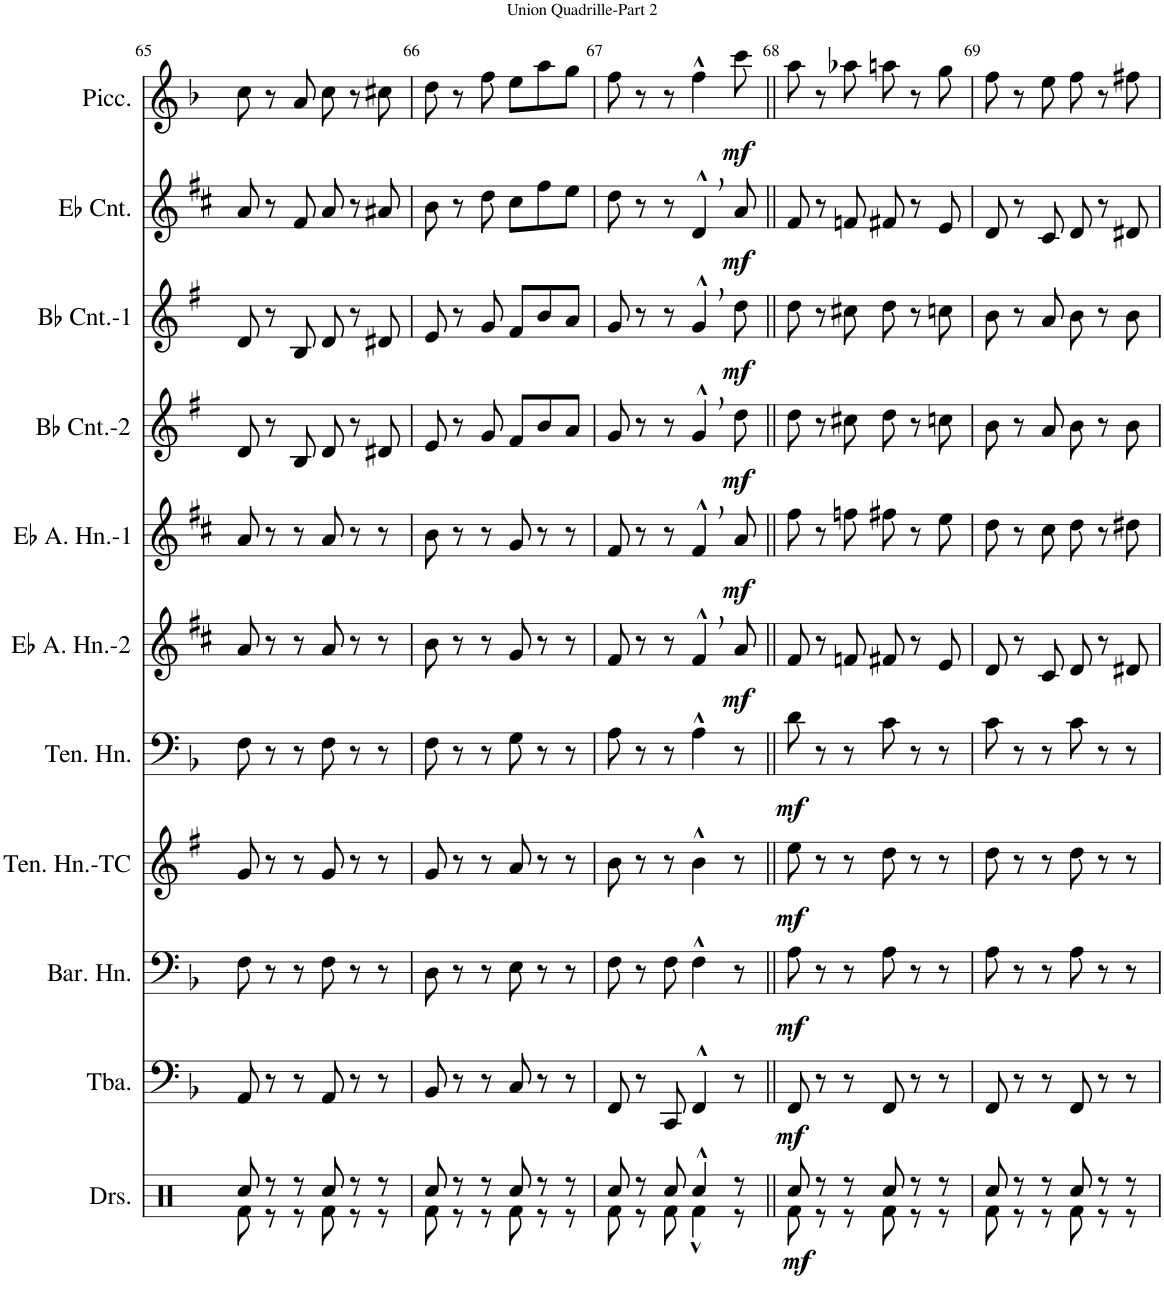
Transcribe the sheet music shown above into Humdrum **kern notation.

**kern	**dynam	**kern	**dynam	**kern	**dynam	**kern	**dynam	**kern	**dynam	**kern	**dynam	**kern	**dynam	**kern	**dynam	**kern	**dynam	**kern	**dynam	**kern	**dynam
*part11	*part11	*part10	*part10	*part9	*part9	*part8	*part8	*part7	*part7	*part6	*part6	*part5	*part5	*part4	*part4	*part3	*part3	*part2	*part2	*part1	*part1
*staff11	*staff11	*staff10	*staff10	*staff9	*staff9	*staff8	*staff8	*staff7	*staff7	*staff6	*staff6	*staff5	*staff5	*staff4	*staff4	*staff3	*staff3	*staff2	*staff2	*staff1	*staff1
*I"Drums	*	*I"Tuba	*	*I"Baritone Horn	*	*I"Tenor Horn-TC	*	*I"Tenor Horn	*	*I"Eb Alto Horn-2	*	*I"Eb Alto Horn-1	*	*I"Bb Cornet-2	*	*I"Bb Cornet-1	*	*I"Eb Cornet	*	*I"Piccolo	*
*I'Drs.	*	*I'Tba.	*	*I'Bar. Hn.	*	*I'Ten. Hn.-TC	*	*I'Ten. Hn.	*	*I'Eb A. Hn.-2	*	*I'Eb A. Hn.-1	*	*I'Bb Cnt.-2	*	*I'Bb Cnt.-1	*	*I'Eb Cnt.	*	*I'Picc.	*
!!LO:PB:g=z
*clefX	*	*clefF4	*	*clefF4	*	*clefG2	*	*clefF4	*	*clefG2	*	*clefG2	*	*clefG2	*	*clefG2	*	*clefG2	*	*clefG2	*
*	*	*	*	*Trd4c7	*	*Trd8c14	*	*Trd4c7	*	*Trd5c9	*	*Trd5c9	*	*Trd1c2	*	*Trd1c2	*	*Trd-2c-3	*	*Trd-7c-12	*
*k[]	*	*k[b-]	*	*k[b-]	*	*k[f#]	*	*k[b-]	*	*k[f#c#]	*	*k[f#c#]	*	*k[f#]	*	*k[f#]	*	*k[f#c#]	*	*k[b-]	*
*M6/8	*	*M6/8	*	*M6/8	*	*M6/8	*	*M6/8	*	*M6/8	*	*M6/8	*	*M6/8	*	*M6/8	*	*M6/8	*	*M6/8	*
=65	=65	=65	=65	=65	=65	=65	=65	=65	=65	=65	=65	=65	=65	=65	=65	=65	=65	=65	=65	=65	=65
*^	*	*	*	*	*	*	*	*	*	*	*	*	*	*	*	*	*	*	*	*	*
8Rcc/	8Rf\	.	8AA/	.	8F\	.	8g/	.	8F\	.	8a/	.	8a/	.	8d/	.	8d/	.	8a/	.	8cc\	.
8r	8r	.	8r	.	8r	.	8r	.	8r	.	8r	.	8r	.	8r	.	8r	.	8r	.	8r	.
8r	8r	.	8r	.	8r	.	8r	.	8r	.	8r	.	8r	.	8B/	.	8B/	.	8f#/	.	8a/	.
8Rcc/	8Rf\	.	8AA/	.	8F\	.	8g/	.	8F\	.	8a/	.	8a/	.	8d/	.	8d/	.	8a/	.	8cc\	.
8r	8r	.	8r	.	8r	.	8r	.	8r	.	8r	.	8r	.	8r	.	8r	.	8r	.	8r	.
8r	8r	.	8r	.	8r	.	8r	.	8r	.	8r	.	8r	.	8d#X/	.	8d#X/	.	8a#X/	.	8cc#X\	.
=66	=66	=66	=66	=66	=66	=66	=66	=66	=66	=66	=66	=66	=66	=66	=66	=66	=66	=66	=66	=66	=66	=66
8Rcc/	8Rf\	.	8BB-/	.	8D\	.	8g/	.	8F\	.	8b\	.	8b\	.	8e/	.	8e/	.	8b\	.	8dd\	.
8r	8r	.	8r	.	8r	.	8r	.	8r	.	8r	.	8r	.	8r	.	8r	.	8r	.	8r	.
8r	8r	.	8r	.	8r	.	8r	.	8r	.	8r	.	8r	.	8g/	.	8g/	.	8dd\	.	8ff\	.
8Rcc/	8Rf\	.	8C/	.	8E\	.	8a/	.	8G\	.	8g/	.	8g/	.	8f#/L	.	8f#/L	.	8cc#\L	.	8ee\L	.
8r	8r	.	8r	.	8r	.	8r	.	8r	.	8r	.	8r	.	8b/	.	8b/	.	8ff#\	.	8aa\	.
8r	8r	.	8r	.	8r	.	8r	.	8r	.	8r	.	8r	.	8a/J	.	8a/J	.	8ee\J	.	8gg\J	.
=67	=67	=67	=67	=67	=67	=67	=67	=67	=67	=67	=67	=67	=67	=67	=67	=67	=67	=67	=67	=67	=67	=67
8Rcc/	8Rf\	.	8FF/	.	8F\	.	8b\	.	8A\	.	8f#/	.	8f#/	.	8g/	.	8g/	.	8dd\	.	8ff\	.
8r	8r	.	8r	.	8r	.	8r	.	8r	.	8r	.	8r	.	8r	.	8r	.	8r	.	8r	.
8Rcc/	8Rf\	.	8CC/	.	8F\	.	8r	.	8r	.	8r	.	8r	.	8r	.	8r	.	8r	.	8r	.
4Rcc^^/	4Rf^^\	.	4FF^^/	.	4F^^\	.	4b^^\	.	4A^^\	.	4f#^^,/	.	4f#^^,/	.	4g^^,/	.	4g^^,/	.	4d^^,/	.	4ff^^\	.
!	!	!	!	!	!	!	!	!	!	!	!	!LO:DY:b	!	!LO:DY:b	!	!LO:DY:b	!	!LO:DY:b	!	!LO:DY:b	!	!LO:DY:b
8r	8r	.	8r	.	8r	.	8r	.	8r	.	8a/	mf	8a/	mf	8dd\	mf	8dd\	mf	8a/	mf	8ccc\	mf
=68||	=68||	=68||	=68||	=68||	=68||	=68||	=68||	=68||	=68||	=68||	=68||	=68||	=68||	=68||	=68||	=68||	=68||	=68||	=68||	=68||	=68||	=68||
!	!	!LO:DY:b	!	!LO:DY:b	!	!LO:DY:b	!	!LO:DY:b	!	!LO:DY:b	!	!	!	!	!	!	!	!	!	!	!	!
8Rcc/	8Rf\	mf	8FF/	mf	8A\	mf	8ee\	mf	8d\	mf	8f#/	.	8ff#\	.	8dd\	.	8dd\	.	8f#/	.	8aa\	.
8r	8r	.	8r	.	8r	.	8r	.	8r	.	8r	.	8r	.	8r	.	8r	.	8r	.	8r	.
8r	8r	.	8r	.	8r	.	8r	.	8r	.	8fn/	.	8ffn\	.	8cc#X\	.	8cc#X\	.	8fn/	.	8aa-X\	.
8Rcc/	8Rf\	.	8FF/	.	8A\	.	8dd\	.	8c\	.	8f#X/	.	8ff#X\	.	8dd\	.	8dd\	.	8f#X/	.	8aan\	.
8r	8r	.	8r	.	8r	.	8r	.	8r	.	8r	.	8r	.	8r	.	8r	.	8r	.	8r	.
8r	8r	.	8r	.	8r	.	8r	.	8r	.	8e/	.	8ee\	.	8ccn\	.	8ccn\	.	8e/	.	8gg\	.
=69	=69	=69	=69	=69	=69	=69	=69	=69	=69	=69	=69	=69	=69	=69	=69	=69	=69	=69	=69	=69	=69	=69
8Rcc/	8Rf\	.	8FF/	.	8A\	.	8dd\	.	8c\	.	8d/	.	8dd\	.	8b\	.	8b\	.	8d/	.	8ff\	.
8r	8r	.	8r	.	8r	.	8r	.	8r	.	8r	.	8r	.	8r	.	8r	.	8r	.	8r	.
8r	8r	.	8r	.	8r	.	8r	.	8r	.	8c#/	.	8cc#\	.	8a/	.	8a/	.	8c#/	.	8ee\	.
8Rcc/	8Rf\	.	8FF/	.	8A\	.	8dd\	.	8c\	.	8d/	.	8dd\	.	8b\	.	8b\	.	8d/	.	8ff\	.
8r	8r	.	8r	.	8r	.	8r	.	8r	.	8r	.	8r	.	8r	.	8r	.	8r	.	8r	.
8r	8r	.	8r	.	8r	.	8r	.	8r	.	8d#X/	.	8dd#X\	.	8b\	.	8b\	.	8d#X/	.	8ff#X\	.
*v	*v	*	*	*	*	*	*	*	*	*	*	*	*	*	*	*	*	*	*	*	*	*
=	=	=	=	=	=	=	=	=	=	=	=	=	=	=	=	=	=	=	=	=	=
*-	*-	*-	*-	*-	*-	*-	*-	*-	*-	*-	*-	*-	*-	*-	*-	*-	*-	*-	*-	*-	*-
